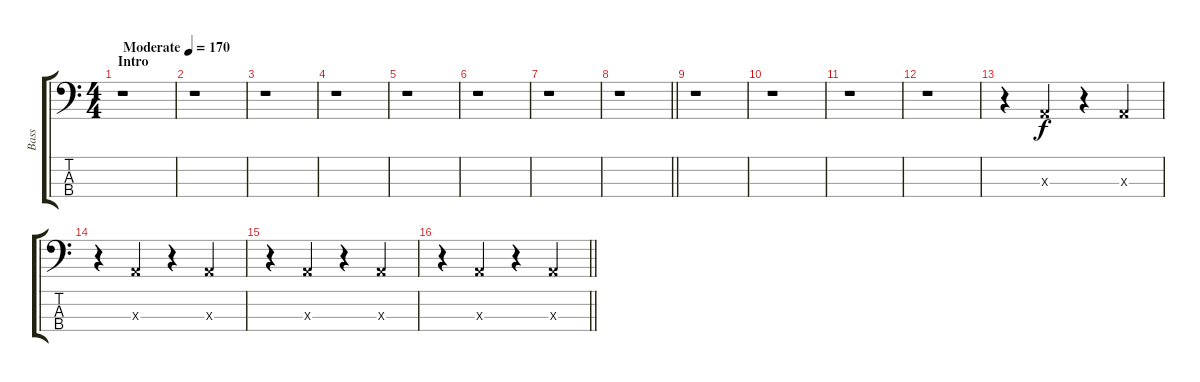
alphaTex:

\track ("Bass" "Bass") {instrument electricbassfinger}
\staff {score tabs}
\tuning (G2 D2 A1 E1) {hide}
\ts (4 4)
\section ("" "Intro")
\tempo (170 "Moderate")
\clef f4
\ks c
r.1{dy f instrument electricbassfinger} |
r.1 |
r.1 |
r.1 |
r.1 |
r.1 |
r.1 |
\barLineRight lightlight
r.1 |
r.1 |
r.1 |
r.1 |
r.1 |
r.4 0.3{x}.4 r.4 0.3{x}.4 |
r.4 0.3{x}.4 r.4 0.3{x}.4 |
r.4 0.3{x}.4 r.4 0.3{x}.4 |
\barLineRight lightlight
r.4 0.3{x}.4 r.4 0.3{x}.4
